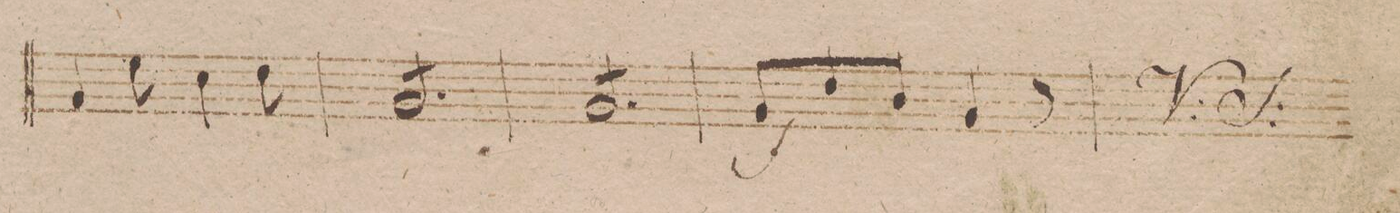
**kern	**dynam
*I"Violoncello et Baſso.	*
*clefF4	*
*k[b-e-]	*
*M6/8	*
4BB-/	.
8G\	.
4E-\	.
8F\	.
=12	=12
*tremolo	*
8BB-/L	.
8BB-/	.
8BB-/	.
8BB-/	.
8BB-/	.
8BB-/J	.
=13	=13
8BB-/L	.
8BB-/	.
8BB-/	.
8BB-/	.
8BB-/	.
8BB-/J	.
*Xtremolo	*
=14	=14
8BB-/L	f
8F/	.
8D/J	.
4BB-/	.
8r	.
=15	=15
*-	*-
